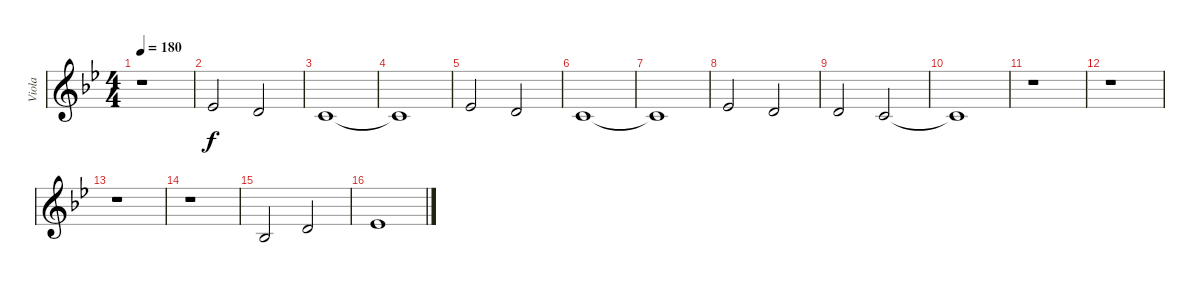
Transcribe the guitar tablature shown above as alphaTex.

\track ("Viola" "Viola") {instrument viola}
\staff {score}
\tuning (A4 D4 G3 C3) {hide}
\ts (4 4)
\tempo 180
\clef g2
\ks bb
r.1{dy f} |
1.2.2 0.2.2 |
5.3.1 |
5.3{t}.1 |
1.2.2 0.2.2 |
5.3.1 |
5.3{t}.1 |
1.2.2 0.2.2 |
0.2.2 5.3.2 |
5.3{t}.1 |
r.1 |
r.1 |
r.1 |
r.1 |
3.3.2 0.2.2 |
1.2.1
